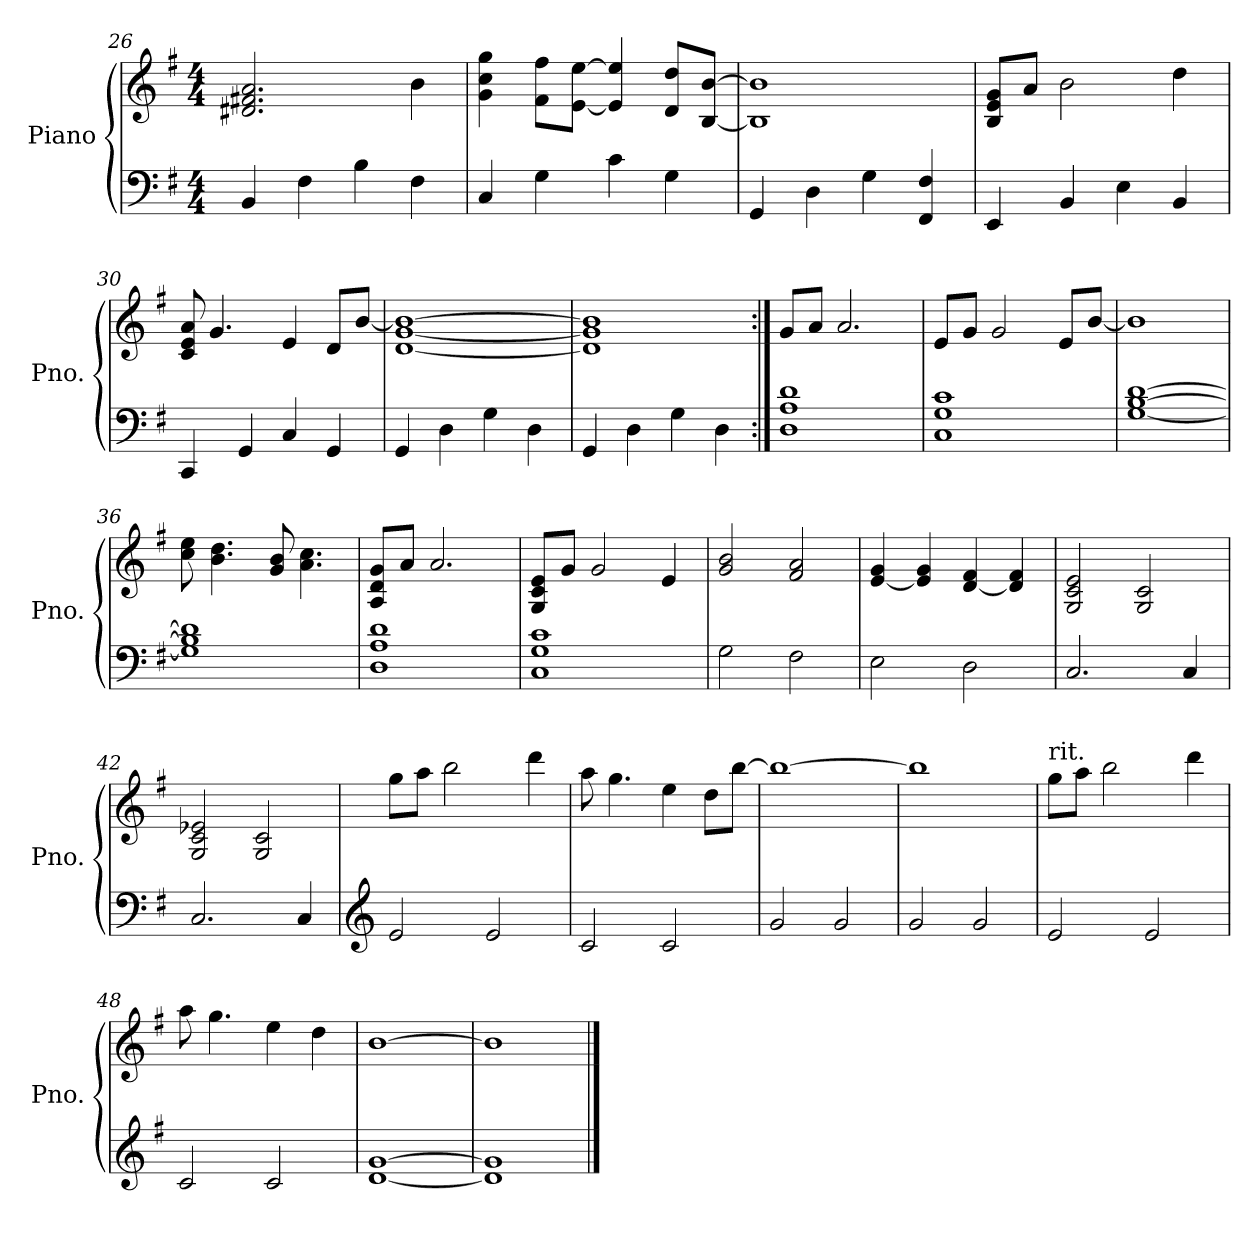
**kern	**kern
*part1	*part1
*staff2	*staff1
*I"Piano	*
*I'Pno.	*
*clefF4	*clefG2
*k[f#]	*k[f#]
*M4/4	*M4/4
=26	=26
4BB/	2.d#X/ 2.f#X/ 2.a/
4F#\	.
4B\	.
4F#\	4b\
=27	=27
4C/	4g\ 4cc\ 4gg\
4G\	8f#\ 8ff#\L
.	[8e\ [8ee\J
4c\	4e/] 4ee/]
4G\	8d/ 8dd/L
.	[8B/ [8b/J
=28	=28
4GG/	1B] 1b]
4D\	.
4G\	.
4FF#/ 4F#/	.
=29	=29
4EE/	8B/ 8e/ 8g/L
.	8a/J
4BB/	2b\
4E\	.
4BB/	4dd\
=30	=30
4CC/	8c/ 8e/ 8a/
.	4.g/
4GG/	.
4C/	4e/
4GG/	8d/L
.	[8b/J
=31	=31
4GG/	[1d [1g 1b_
4D\	.
4G\	.
4D\	.
!!LO:LB:g=z
=32	=32
4GG/	1d] 1g] 1b]
4D\	.
4G\	.
4D\	.
=33:|!	=33:|!
1D 1A 1d	8g/L
.	8a/J
.	2.a/
=34	=34
1C 1G 1c	8e/L
.	8g/J
.	2g/
.	8e/L
.	[8b/J
=35	=35
[1G [1B [1d	1b]
=36	=36
1G] 1B] 1d]	8cc\ 8ee\
.	4.b\ 4.dd\
.	8g/ 8b/
.	4.a\ 4.cc\
=37	=37
1D 1A 1d	8A/ 8d/ 8g/L
.	8a/J
.	2.a/
=38	=38
1C 1G 1c	8G/ 8c/ 8e/L
.	8g/J
.	2g/
.	4e/
=39	=39
2G\	2g/ 2b/
2F#\	2f#/ 2a/
=40	=40
2E\	[4e/ 4g/
.	4e/] 4g/
2D\	[4d/ 4f#/
.	4d/] 4f#/
!!LO:PB:g=z
=41	=41
2.C/	2G/ 2c/ 2e/
.	2G/ 2c/
4C/	.
=42	=42
2.C/	2G/ 2c/ 2e-X/
.	2G/ 2c/
4C/	.
=43	=43
*clefG2	*
2e/	8gg\L
.	8aa\J
.	2bb\
2e/	.
.	4ddd\
=44	=44
2c/	8aa\
.	4.gg\
2c/	4ee\
.	8dd\L
.	[8bb\J
=45	=45
2g/	1bb_
2g/	.
=46	=46
2g/	1bb]
2g/	.
=47	=47
*	*MM115
!	!LO:TX:a:t=rit.
2e/	8gg\L
.	8aa\J
.	2bb\
2e/	.
*	*MM100
.	4ddd\
=48	=48
2c/	8aa\
.	4.gg\
*	*MM90
2c/	4ee\
*	*MM80
.	4dd\
=49	=49
[1d [1g	[1b
=50	=50
1d] 1g]	1b]
==	==
*-	*-
